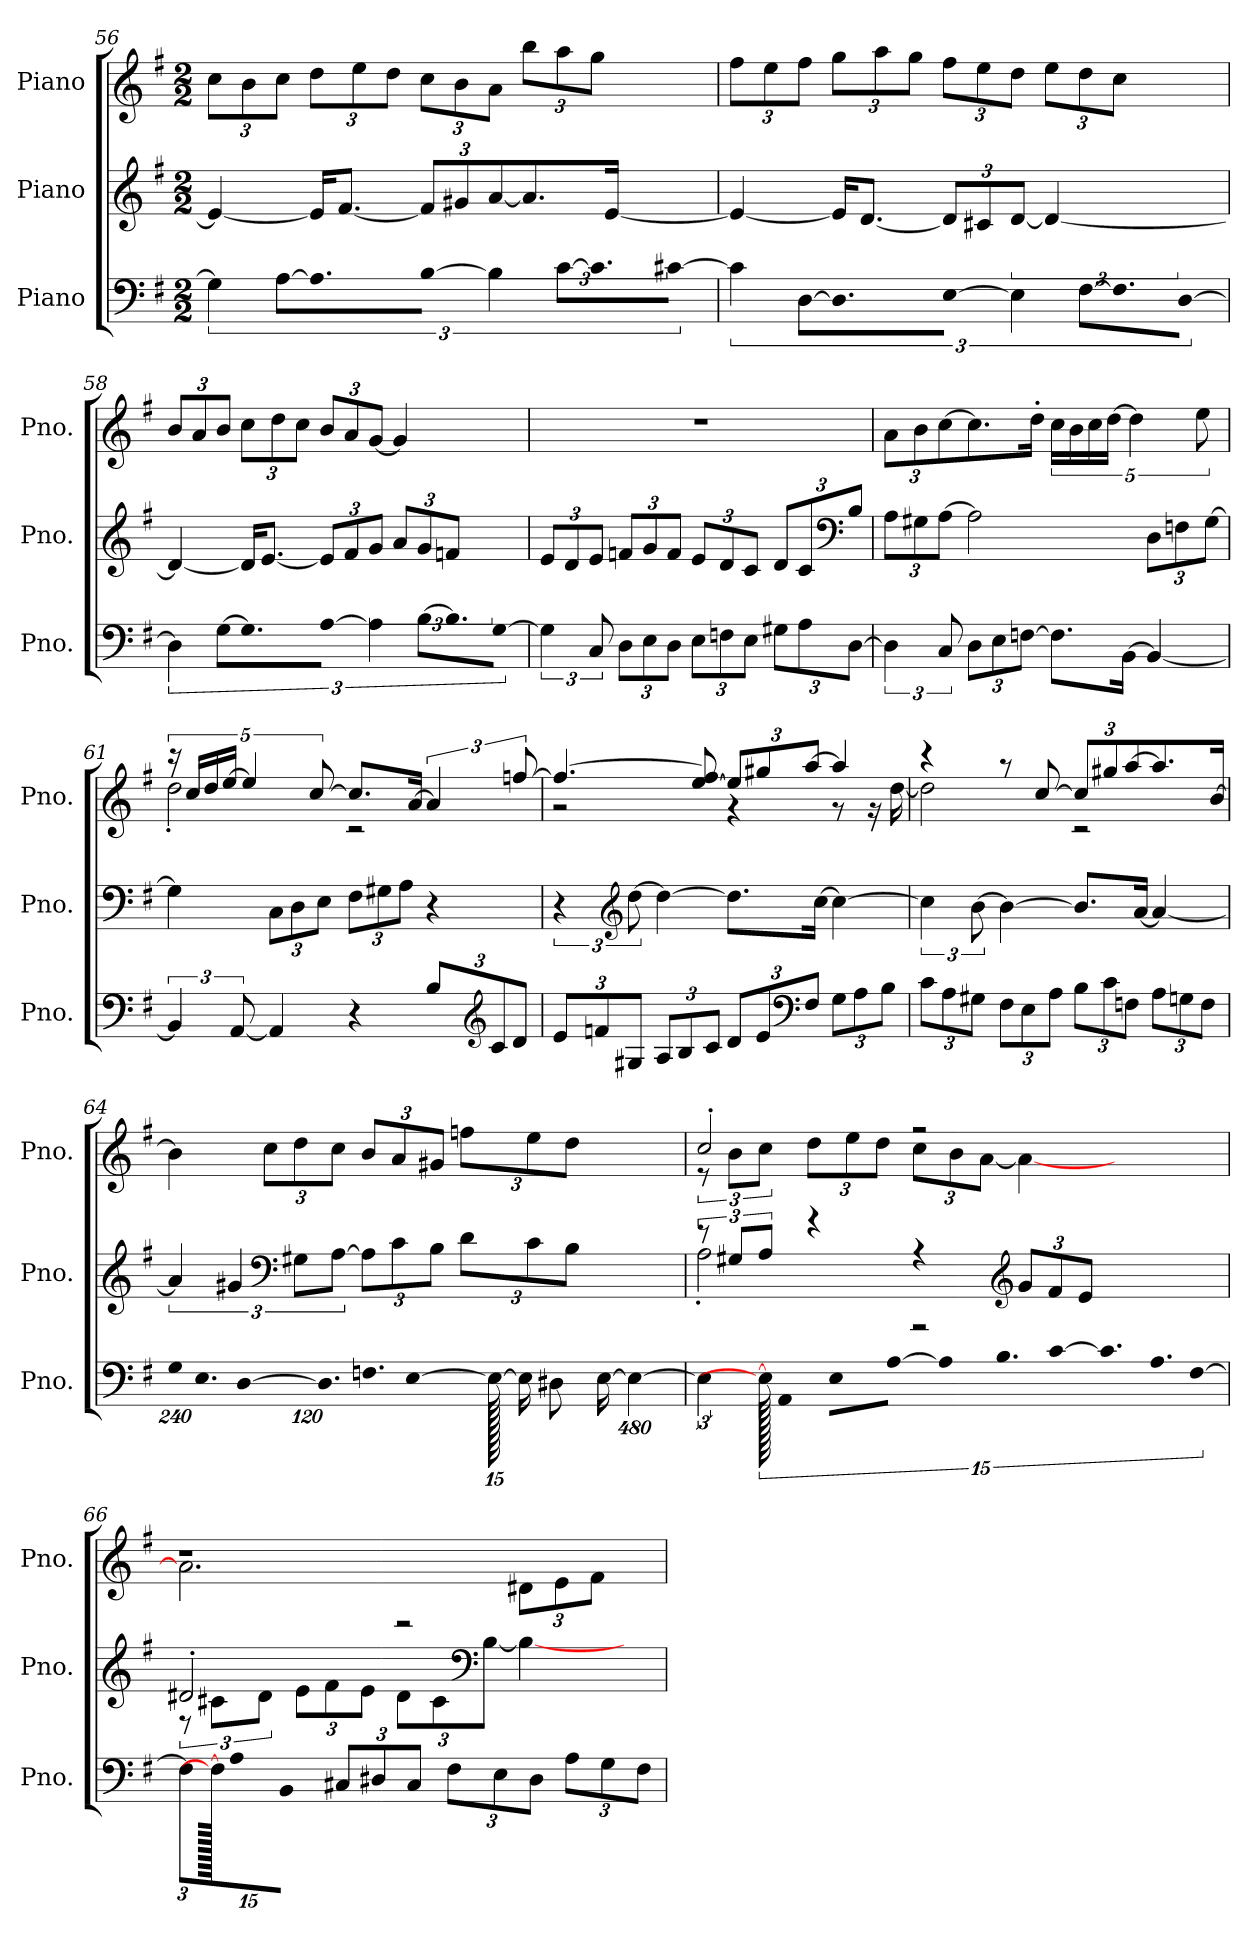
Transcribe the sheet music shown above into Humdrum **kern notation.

**kern	**kern	**kern
*part3	*part2	*part1
*staff3	*staff2	*staff1
*I"Piano	*I"Piano	*I"Piano
*I'Pno.	*I'Pno.	*I'Pno.
*clefF4	*clefG2	*clefG2
*k[f#]	*k[f#]	*k[f#]
*M2/2	*M2/2	*M2/2
*	*	*Xbrackettup
=56	=56	=56
6G#\]	4e/_	12cc\L
.	.	12b\
[12A\L	.	12cc\J
8.A\]	16e/KL]	12dd\L
.	[8.f#/J	.
.	.	12ee\
.	.	12dd\J
[16B\Jk	.	.
*	*Xbrackettup	*
6B\]	12f#/L]	12cc\L
.	12g#X/	12b\
[12c\L	[12a/	12a\J
8.c\]	8.a/]	12bb\L
.	.	12aa\
.	.	12gg\J
[16c#X\Jk	[16e/Jk	.
!!LO:LB:g=z
=57	=57	=57
6c#\]	4e/_	12ff#\L
.	.	12ee\
[12D\L	.	12ff#\J
8.D\]	16e/KL]	12gg\L
.	[8.d/J	.
.	.	12aa\
.	.	12gg\J
[16E\Jk	.	.
6E\]	12d/L]	12ff#\L
.	12c#X/	12ee\
[12F#\L	[12d/J	12dd\J
8.F#\]	4d/_	12ee\L
.	.	12dd\
.	.	12cc\J
[16D\Jk	.	.
=58	=58	=58
6D\]	4d/_	12b/L
.	.	12a/
[12G\L	.	12b/J
8.G\]	16d/KL]	12cc\L
.	[8.e/J	.
.	.	12dd\
.	.	12cc\J
[16A\Jk	.	.
6A\]	12e/L]	12b/L
.	12f#/	12a/
[12B\L	12g/J	[12g/J
8.B\]	12a/L	4g/]
.	12g/	.
.	12fn/J	.
[16G\Jk	.	.
!!LO:LB:g=z
=59	=59	=59
6G\]	12e/L	1r
.	12d/	.
12C/	12e/J	.
*Xbrackettup	*	*
12D\L	12fn/L	.
12E\	12g/	.
12D\J	12f/J	.
12E\L	12e/L	.
12Fn\	12d/	.
12E\J	12c/J	.
12G#X\L	12d/L	.
12A\	12c/	.
*	*clefF4	*
[12D\J	12B/J	.
=60	=60	=60
*brackettup	*	*
6D\]	12A\L	12a\L
.	12G#X\	12b\
12C/	[12A\J	[12cc\
*Xbrackettup	*	*
12D\L	2A\]	8.cc\]
12E\	.	.
[12Fn\J	.	.
.	.	16dd'\Jk
*	*	*brackettup
8.F\L]	.	20cc\LL
.	.	20b\
.	.	20cc\
.	.	[20dd\JJ
[16BB\Jk	.	.
.	.	5dd\]
4BB/_	12D\L	.
.	12Fn\	.
.	.	10ee\
.	[12G#\J	.
!!LO:PB:g=z
=61	=61	=61
*brackettup	*	*
*	*	*^
6BB/]	4G#\]	20r	2dd'\
.	.	20cc/LL	.
.	.	20dd/	.
.	.	[20ee/JJ	.
[12AA/	.	.	.
.	.	5ee/]	.
4AA/]	12C\L	.	.
.	12D\	.	.
.	.	[10cc/	.
.	12E\J	.	.
4r	12F#\L	8.cc/L]	2r
.	12G#X\	.	.
.	12A\J	.	.
.	.	[16a/Jk	.
*Xbrackettup	*	*	*
12B/L	4r	6a/]	.
*clefG2	*	*	*
12c/	.	.	.
12d/J	.	[12ffn/	.
=62	=62	=62	=62
*	*brackettup	*	*
12e/L	6r	4.ff/_	2r
12fn/	.	.	.
*	*clefG2	*	*
12G#X/J	[12dd\	.	.
12A/L	4dd\_	.	.
12B/	.	.	.
.	.	[8ee/ 8ff/]	.
12c/J	.	.	.
*	*	*Xbrackettup	*
12d/L	8.dd\L]	12ee/L]	4r
12e/	.	12gg#X/	.
*clefF4	*	*	*
12F#/J	.	[12aa/J	.
.	[16cc\Jk	.	.
12G#\L	4cc\_	4aa/]	8r
12A\	.	.	.
.	.	.	16r
12B\J	.	.	.
.	.	.	[16dd\
!!LO:LB:g=z	!!
=63	=63	=63	=63
12c\L	6cc\]	4r	2dd\]
12A\	.	.	.
12G#X\J	[12b\	.	.
12F#\L	4b\_	8r	.
12E\	.	.	.
.	.	[8cc/	.
12A\J	.	.	.
12B\L	8.b/L]	12cc/L]	2r
12c\	.	12gg#X/	.
12Fn\J	.	[12aa/	.
.	[16a/Jk	.	.
12A\L	4a/_	8.aa/]	.
12Gn\	.	.	.
12F\J	.	.	.
.	.	[16b/Jk	.
*	*	*v	*v
=64	=64	=64
!LO:N:vis=16	!	!
1920%137G\LL	6a/]	4b\]
!LO:N:vis=16.	!	!
960%103E\	.	.
.	6g#X/	.
!LO:N:vis=32	!	!
[640%23D\K	.	.
!LO:N:vis=16.	!	!
960%103D\]	.	.
.	.	12cc\L
!LO:N:vis=16.	!	!
960%103Fn\	.	.
*	*clefF4	*
.	12G#X\L	12dd\
.	[12A\J	12cc\J
[240%17E\J	.	.
*	*Xbrackettup	*
1920E\_	12A\L]	12b/L
16E\KL]	.	.
8D#X\	.	.
.	12c\	12a/
.	12B\J	12g#X/J
[16E\Jk	.	.
.	12d\L	12ffn\L
1920%479E\_	.	.
.	12c\	12ee\
.	12B\J	12dd\J
!!LO:LB:g=z
=65	=65	=65
*	*	*^
*brackettup	*brackettup	*	*brackettup
*	*^	*	*
6E\]	12r	2A'\	2cc'/	12r
.	12G#X/L	.	.	12b\L
1920E\_	12A/J	.	.	12cc\J
6AA/	.	.	.	.
*	*	*	*	*Xbrackettup
.	4r	.	.	12dd\L
.	.	.	.	12ee\
12E\L	.	.	.	.
.	.	.	.	12dd\J
[12A\J	.	.	.	.
.	4r	2r	2r	12cc\L
*Xbrackettup	*	*	*	*
!LO:N:vis=16	!	!	!	!
1920%137A\LL]	.	.	.	.
!LO:N:vis=16.	!	!	!	!
960%103B\	.	.	.	.
.	.	.	.	12b\
.	.	.	.	[12a\J
!LO:N:vis=32	!	!	!	!
[640%23c\K	.	.	.	.
!LO:N:vis=16.	!	!	!	!
960%103c\]	.	.	.	.
*	*clefG2	*	*	*
*	*Xbrackettup	*	*	*
.	12g/L	.	.	4a\_
!LO:N:vis=16.	!	!	!	!
960%103A\	.	.	.	.
.	12f#/	.	.	.
.	12e/J	.	.	.
[240%17F#\J	.	.	.	.
.	1920ryy	1920ryy	1920ryy	1920ryy
=66	=66	=66	=66	=66
*	*	*brackettup	*	*
12F#\L]	2d#X'/	12r	1r	2.a\]
1920F#\_	.	12c#X\L	.	.
12A\	.	.	.	.
.	.	12d#\J	.	.
12BB\J	.	.	.	.
*	*	*Xbrackettup	*	*
.	.	12e\L	.	.
12C#X/L	.	.	.	.
.	.	12f#\	.	.
12D#X/	.	.	.	.
.	.	12e\J	.	.
12C#/J	.	.	.	.
.	2r	12d#\L	.	.
12F#\L	.	.	.	.
.	.	12c#\	.	.
12E\	.	.	.	.
*	*clefF4	*	*	*
.	.	[12B\J	.	.
12D#\J	.	.	.	.
.	.	4B\_	.	12d#X\L
12A\L	.	.	.	.
.	.	.	.	12e\
12G\	.	.	.	.
.	.	.	.	12f#\J
12F#\J	.	.	.	.
.	1920ryy	1920ryy	1920ryy	1920ryy
*	*v	*v	*	*
*	*	*v	*v
=	=	=
*-	*-	*-
